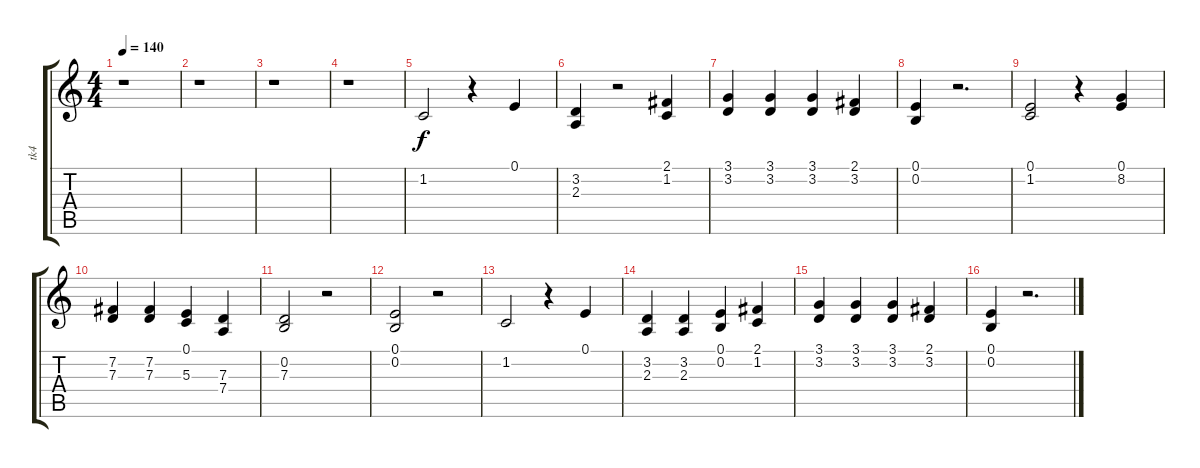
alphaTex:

\track ("tk4" "tk4") {instrument choiraahs}
\staff {score tabs}
\tuning (E4 B3 G3 D3 A2 E2) {hide}
\ts (4 4)
\tempo 140
\clef g2
\ks c
r.1{dy f} |
r.1 |
r.1 |
r.1 |
1.2.2 r.4 0.1.4 |
(3.2 2.3).4 r.2 (2.1 1.2).4 |
(3.1 3.2).4 (3.1 3.2).4 (3.1 3.2).4 (2.1 3.2).4 |
(0.1 0.2).4 r.2{d} |
(0.1 1.2).2 r.4 (0.1 8.2).4 |
(7.2 7.3).4 (7.2 7.3).4 (0.1 5.3).4 (7.3 7.4).4 |
(0.2 7.3).2 r.2 |
(0.1 0.2).2 r.2 |
1.2.2 r.4 0.1.4 |
(3.2 2.3).4 (3.2 2.3).4 (0.1 0.2).4 (2.1 1.2).4 |
(3.1 3.2).4 (3.1 3.2).4 (3.1 3.2).4 (2.1 3.2).4 |
(0.1 0.2).4 r.2{d}
